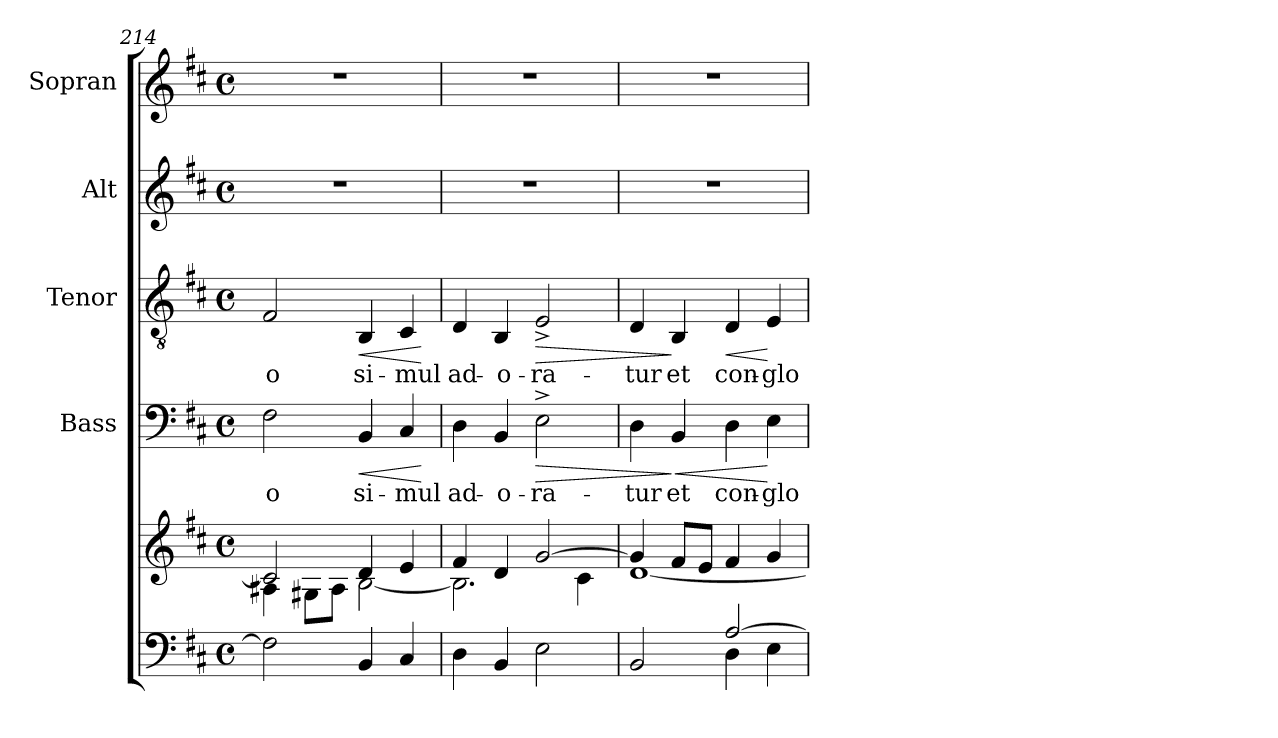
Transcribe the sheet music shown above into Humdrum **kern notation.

**kern	**kern	**kern	**text	**dynam	**kern	**text	**dynam	**kern	**kern
*part5	*part5	*part4	*part4	*part4	*part3	*part3	*part3	*part2	*part1
*staff6	*staff5	*staff4	*staff4	*staff4	*staff3	*staff3	*staff3	*staff2	*staff1
*	*	*I"Bass	*	*	*I"Tenor	*	*	*I"Alt	*I"Sopran
*	*	*I'B.	*	*	*I'T.	*	*	*I'A.	*I'S.
*clefF4	*clefG2	*clefF4	*	*	*clefGv2	*	*	*clefG2	*clefG2
*k[f#c#]	*k[f#c#]	*k[f#c#]	*	*	*k[f#c#]	*	*	*k[f#c#]	*k[f#c#]
*D:	*D:	*D:	*	*	*D:	*	*	*D:	*D:
*M4/4	*M4/4	*M4/4	*	*	*M4/4	*	*	*M4/4	*M4/4
*met(c)	*met(c)	*met(c)	*	*	*met(c)	*	*	*met(c)	*met(c)
=214	=214	=214	=214	=214	=214	=214	=214	=214	=214
*	*^	*	*	*	*	*	*	*	*
!	!	!	!	!LO:LY:b	!	!	!LO:LY:b	!	!	!
2F#\]	2c#/]	4A#X\	2F#\	-o	.	2F#/	-o	.	1r	1r
.	.	8G#X\L	.	.	.	.	.	.	.	.
.	.	8A#\J	.	.	.	.	.	.	.	.
!	!	!	!	!LO:LY:b	!LO:HP:b	!	!LO:LY:b	!LO:HP:b	!	!
4BB/	4d/	[<2B\	4BB/	si-	<	4BB/	si-	<	.	.
!	!	!	!	!LO:LY:b	!	!	!LO:LY:b	!	!	!
4C#/	4e/	.	4C#/	-mul	.	4C#/	-mul	.	.	.
*	*v	*v	*	*	*	*	*	*	*	*
.	.	.	.	[	.	.	[	.	.
=215	=215	=215	=215	=215	=215	=215	=215	=215	=215
*	*^	*	*	*	*	*	*	*	*
!	!	!	!	!LO:LY:b	!	!	!LO:LY:b	!	!	!
4D\	4f#/	2.B\]	4D\	ad-	.	4D/	ad-	.	1r	1r
!	!	!	!	!LO:LY:b	!	!	!LO:LY:b	!	!	!
4BB/	4d/	.	4BB/	-o-	.	4BB/	-o-	.	.	.
!	!	!	!	!LO:LY:b	!LO:HP:b	!	!LO:LY:b	!LO:HP:b	!	!
2E\	[>2g/	.	2E^>\	-ra-	>	2E^>/	-ra-	>	.	.
.	.	4c#\	.	.	.	.	.	.	.	.
!!LO:PB:g=z
=216	=216	=216	=216	=216	=216	=216	=216	=216	=216	=216
*^	*	*	*	*	*	*	*	*	*	*
!	!	!	!	!	!LO:LY:b	!	!	!LO:LY:b	!	!	!
2ryy	2BB/	4g/]	[<1d	4D\	-tur	.	4D/	-tur	.	1r	1r
!	!	!	!	!	!LO:LY:b	!LO:HP:n=1:b	!	!LO:LY:b	!	!	!
.	.	8f#/L	.	4BB/	et	] <	4BB/	et	]	.	.
.	.	8e/J	.	.	.	.	.	.	.	.	.
!	!	!	!	!	!LO:LY:b	!	!	!LO:LY:b	!LO:HP:b	!	!
[>2A/	4D\	4f#/	.	4D\	con-	.	4D/	con-	<	.	.
!	!	!	!	!	!LO:LY:b	!	!	!LO:LY:b	!	!	!
.	4E\	4g/	.	4E\	-glo-	[	4E/	-glo-	[	.	.
*v	*v	*	*	*	*	*	*	*	*	*	*
*	*v	*v	*	*	*	*	*	*	*	*
=	=	=	=	=	=	=	=	=	=
*-	*-	*-	*-	*-	*-	*-	*-	*-	*-
